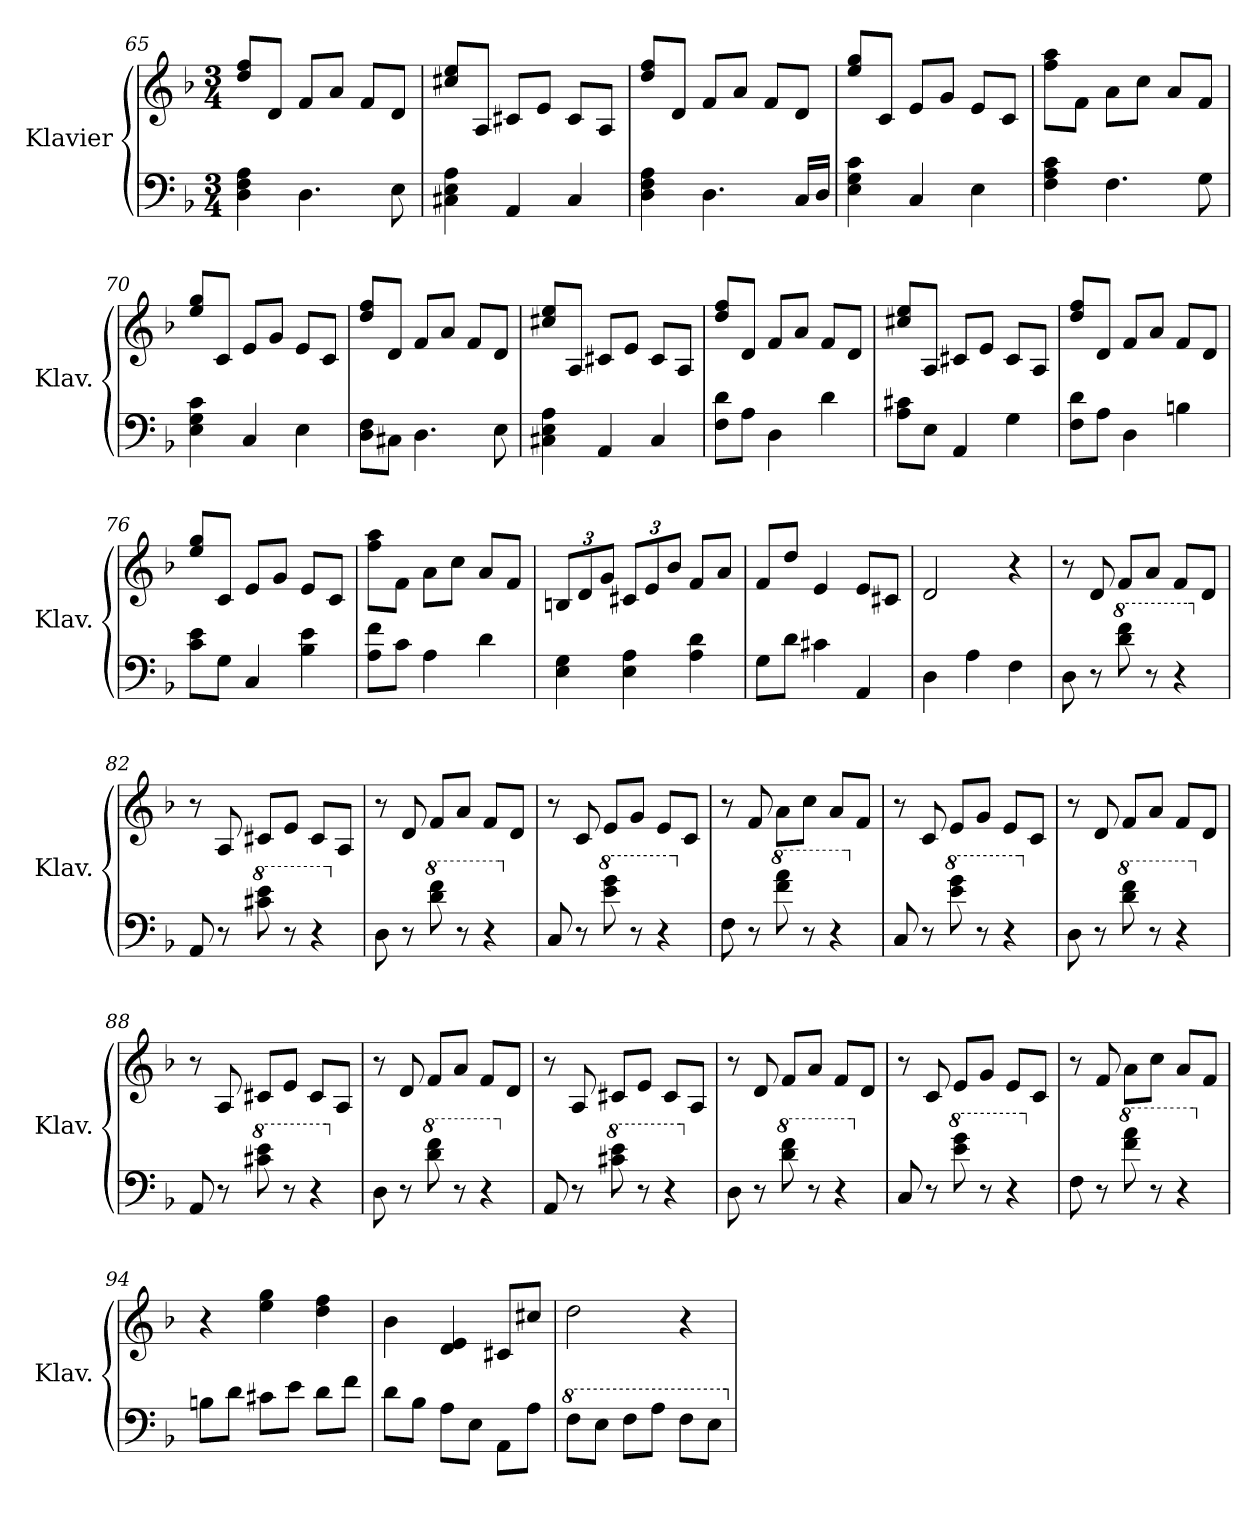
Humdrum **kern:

**kern	**kern
*part1	*part1
*staff2	*staff1
*I"Klavier	*
*I'Klav.	*
!!LO:PB:g=z
*clefF4	*clefG2
*k[b-]	*k[b-]
*M3/4	*M3/4
=65	=65
4D\ 4F\ 4A\	8dd/ 8ff/L
.	8d/J
4.D\	8f/L
.	8a/J
.	8f/L
8E\	8d/J
=66	=66
4C#X\ 4E\ 4A\	8cc#X/ 8ee/L
.	8A/J
4AA/	8c#X/L
.	8e/J
4C#/	8c#/L
.	8A/J
=67	=67
4D\ 4F\ 4A\	8dd/ 8ff/L
.	8d/J
4.D\	8f/L
.	8a/J
.	8f/L
16C/LL	8d/J
16D/JJ	.
=68	=68
4E\ 4G\ 4c\	8ee/ 8gg/L
.	8c/J
4C/	8e/L
.	8g/J
4E\	8e/L
.	8c/J
=69	=69
4F\ 4A\ 4c\	8ff\ 8aa\L
.	8f\J
4.F\	8a\L
.	8cc\J
.	8a/L
8G\	8f/J
=70	=70
4E\ 4G\ 4c\	8ee/ 8gg/L
.	8c/J
4C/	8e/L
.	8g/J
4E\	8e/L
.	8c/J
!!LO:LB:g=z
=71	=71
8D\ 8F\L	8dd/ 8ff/L
8C#X\J	8d/J
4.D\	8f/L
.	8a/J
.	8f/L
8E\	8d/J
=72	=72
4C#X\ 4E\ 4A\	8cc#X/ 8ee/L
.	8A/J
4AA/	8c#X/L
.	8e/J
4C#/	8c#/L
.	8A/J
=73	=73
8F\ 8d\L	8dd/ 8ff/L
8A\J	8d/J
4D\	8f/L
.	8a/J
4d\	8f/L
.	8d/J
=74	=74
8A\ 8c#X\L	8cc#X/ 8ee/L
8E\J	8A/J
4AA/	8c#X/L
.	8e/J
4G\	8c#/L
.	8A/J
=75	=75
8F\ 8d\L	8dd/ 8ff/L
8A\J	8d/J
4D\	8f/L
.	8a/J
4Bn\	8f/L
.	8d/J
=76	=76
8c\ 8e\L	8ee/ 8gg/L
8G\J	8c/J
4C/	8e/L
.	8g/J
4B-\ 4e\	8e/L
.	8c/J
=77	=77
8A\ 8f\L	8ff\ 8aa\L
8c\J	8f\J
4A\	8a\L
.	8cc\J
4d\	8a/L
.	8f/J
!!LO:LB:g=z
=78	=78
*	*Xbrackettup
4E\ 4G\	12Bn/L
.	12d/
.	12g/J
4E\ 4A\	12c#X/L
.	12e/
.	12b-/J
4A\ 4d\	8f/L
.	8a/J
=79	=79
8G\L	8f/L
8d\J	8dd/J
4c#X\	4e/
4AA/	8e/L
.	8c#X/J
=80	=80
4D\	2d/
4A\	.
4F\	4r
!!LO:LB:g=z
=81	=81
8D\	8r
8r	8d/
*8va	*
8dd\ 8ff\	8f/L
8r	8a/J
4r	8f/L
.	8d/J
=82	=82
*X8va	*
8AA/	8r
8r	8A/
*8va	*
8cc#X\ 8ee\	8c#X/L
8r	8e/J
4r	8c#/L
.	8A/J
=83	=83
*X8va	*
8D\	8r
8r	8d/
*8va	*
8dd\ 8ff\	8f/L
8r	8a/J
4r	8f/L
.	8d/J
=84	=84
*X8va	*
8C/	8r
8r	8c/
*8va	*
8ee\ 8gg\	8e/L
8r	8g/J
4r	8e/L
.	8c/J
!!LO:LB:g=z
=85	=85
*X8va	*
8F\	8r
8r	8f/
*8va	*
8ff\ 8aa\	8a\L
8r	8cc\J
4r	8a/L
.	8f/J
=86	=86
*X8va	*
8C/	8r
8r	8c/
*8va	*
8ee\ 8gg\	8e/L
8r	8g/J
4r	8e/L
.	8c/J
=87	=87
*X8va	*
8D\	8r
8r	8d/
*8va	*
8dd\ 8ff\	8f/L
8r	8a/J
4r	8f/L
.	8d/J
=88	=88
*X8va	*
8AA/	8r
8r	8A/
*8va	*
8cc#X\ 8ee\	8c#X/L
8r	8e/J
4r	8c#/L
.	8A/J
!!LO:LB:g=z
=89	=89
*X8va	*
8D\	8r
8r	8d/
*8va	*
8dd\ 8ff\	8f/L
8r	8a/J
4r	8f/L
.	8d/J
=90	=90
*X8va	*
8AA/	8r
8r	8A/
*8va	*
8cc#X\ 8ee\	8c#X/L
8r	8e/J
4r	8c#/L
.	8A/J
=91	=91
*X8va	*
8D\	8r
8r	8d/
*8va	*
8dd\ 8ff\	8f/L
8r	8a/J
4r	8f/L
.	8d/J
=92	=92
*X8va	*
8C/	8r
8r	8c/
*8va	*
8ee\ 8gg\	8e/L
8r	8g/J
4r	8e/L
.	8c/J
!!LO:PB:g=z
=93	=93
*X8va	*
8F\	8r
8r	8f/
*8va	*
8ff\ 8aa\	8a\L
8r	8cc\J
4r	8a/L
.	8f/J
=94	=94
*X8va	*
8Bn\L	4r
8d\J	.
8c#X\L	4ee\ 4gg\
8e\J	.
8d\L	4dd\ 4ff\
8f\J	.
=95	=95
8d\L	4b-\
8B-\J	.
8A\L	4d/ 4e/
8E\J	.
8AA\L	8c#X/L
8A\J	8cc#X/J
=96	=96
*8va	*
8f\L	2dd\
8e\J	.
8f\L	.
8a\J	.
8f\L	4r
8e\J	.
*X8va	*
=	=
*-	*-
